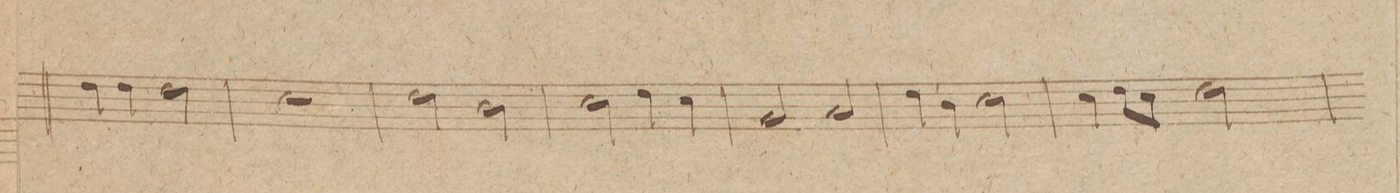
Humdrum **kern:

**kern	**dynam
*I"Oboi 2do	*
*clefG2	*
*k[f#c#g#]	*
*met(c|)	*
*M2/2	*
4dd\	.
4dd\	.
2dd\	.
=219	=219
1cc#	.
=220	=220
2dd\	.
2b\	.
=221	=221
2cc#\	.
4dd\	.
4cc#\	.
=222	=222
2g#/	.
2a/	.
=223	=223
4dd\	.
4b\	.
2cc#\	.
=224	=224
4cc#\	.
8dd\L	.
8cc#\J	.
2dd\	.
=225	=225
*-	*-
